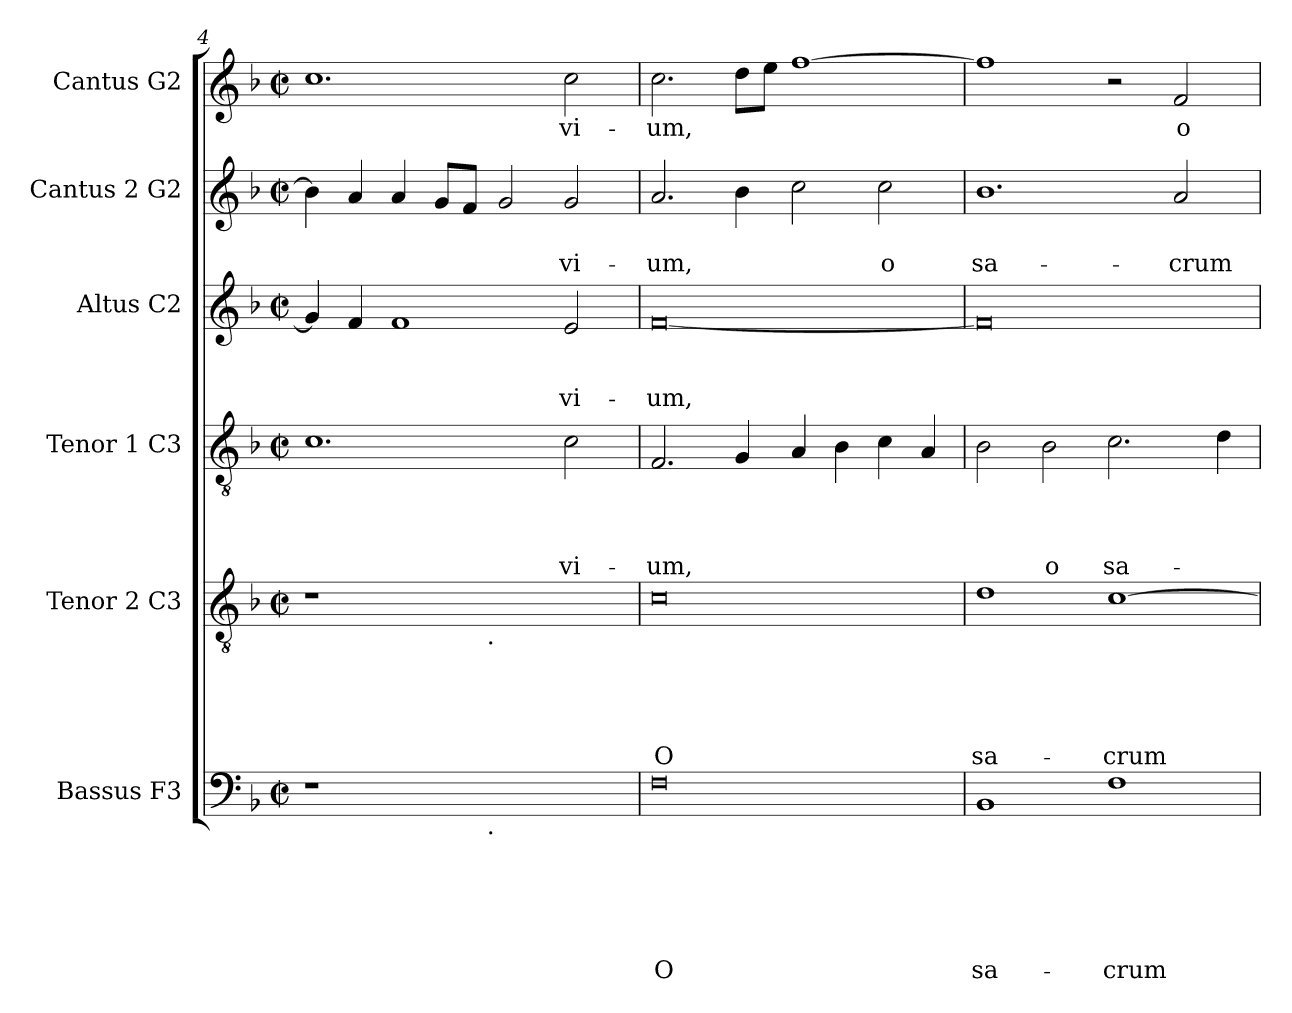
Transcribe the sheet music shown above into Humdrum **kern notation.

**kern	**text	**text	**text	**text	**text	**text	**kern	**text	**text	**text	**text	**text	**kern	**text	**text	**text	**text	**kern	**text	**text	**text	**kern	**text	**text	**kern	**text
*part6	*part6	*part6	*part6	*part6	*part6	*part6	*part5	*part5	*part5	*part5	*part5	*part5	*part4	*part4	*part4	*part4	*part4	*part3	*part3	*part3	*part3	*part2	*part2	*part2	*part1	*part1
*staff6	*staff6	*staff6	*staff6	*staff6	*staff6	*staff6	*staff5	*staff5	*staff5	*staff5	*staff5	*staff5	*staff4	*staff4	*staff4	*staff4	*staff4	*staff3	*staff3	*staff3	*staff3	*staff2	*staff2	*staff2	*staff1	*staff1
*I"Bassus F3	*	*	*	*	*	*	*I"Tenor 2 C3	*	*	*	*	*	*I"Tenor 1 C3	*	*	*	*	*I"Altus C2	*	*	*	*I"Cantus 2 G2	*	*	*I"Cantus G2	*
*clefF4	*	*	*	*	*	*	*clefGv2	*	*	*	*	*	*clefGv2	*	*	*	*	*clefG2	*	*	*	*clefG2	*	*	*clefG2	*
*k[b-]	*	*	*	*	*	*	*k[b-]	*	*	*	*	*	*k[b-]	*	*	*	*	*k[b-]	*	*	*	*k[b-]	*	*	*k[b-]	*
*F:	*	*	*	*	*	*	*F:	*	*	*	*	*	*F:	*	*	*	*	*F:	*	*	*	*F:	*	*	*F:	*
*M2/2	*	*	*	*	*	*	*M2/2	*	*	*	*	*	*M2/2	*	*	*	*	*M2/2	*	*	*	*M2/2	*	*	*M2/2	*
*met(c|)	*	*	*	*	*	*	*met(c|)	*	*	*	*	*	*met(c|)	*	*	*	*	*met(c|)	*	*	*	*met(c|)	*	*	*met(c|)	*
=4	=4	=4	=4	=4	=4	=4	=4	=4	=4	=4	=4	=4	=4	=4	=4	=4	=4	=4	=4	=4	=4	=4	=4	=4	=4	=4
*^	*	*	*	*	*	*	*^	*	*	*	*	*	*	*	*	*	*	*	*	*	*	*	*	*	*	*
1r	2ryy	.	.	.	.	.	.	1r	2ryy	.	.	.	.	.	1.c	.	.	.	.	4g/]	.	.	.	4b-\]	.	.	1.cc	.
.	.	.	.	.	.	.	.	.	.	.	.	.	.	.	.	.	.	.	.	4f/	.	.	.	4a/	.	.	.	.
.	4...ryy	.	.	.	.	.	.	.	4...ryy	.	.	.	.	.	.	.	.	.	.	1f	.	.	.	4a/	.	.	.	.
.	.	.	.	.	.	.	.	.	.	.	.	.	.	.	.	.	.	.	.	.	.	.	.	8g/L	.	.	.	.
.	.	.	.	.	.	.	.	.	.	.	.	.	.	.	.	.	.	.	.	.	.	.	.	8f/J	.	.	.	.
!	!	!	!	!	!	!	!	!	!LO:TX:b:t=.	!	!	!	!	!	!	!	!	!	!	!	!	!	!	!	!	!	!	!
!	!LO:TX:b:t=.	!	!	!	!	!	!	!	!	!	!	!	!	!	!	!	!	!	!	!	!	!	!	!	!	!	!	!
.	1ryy	.	.	.	.	.	.	.	1ryy	.	.	.	.	.	.	.	.	.	.	.	.	.	.	.	.	.	.	.
1ryy	.	.	.	.	.	.	.	1ryy	.	.	.	.	.	.	.	.	.	.	.	.	.	.	.	2g/	.	.	.	.
!	!	!	!	!	!	!	!	!	!	!	!	!	!	!	!	!	!	!	!LO:LY:b	!	!	!	!LO:LY:b	!	!	!LO:LY:b	!	!LO:LY:b
.	.	.	.	.	.	.	.	.	.	.	.	.	.	.	2c\	.	.	.	-vi-	2e/	.	.	-vi-	2g/	.	-vi-	2cc\	-vi-
.	32ryy	.	.	.	.	.	.	.	32ryy	.	.	.	.	.	.	.	.	.	.	.	.	.	.	.	.	.	.	.
=5	=5	=5	=5	=5	=5	=5	=5	=5	=5	=5	=5	=5	=5	=5	=5	=5	=5	=5	=5	=5	=5	=5	=5	=5	=5	=5	=5	=5
!	!	!	!	!	!	!	!LO:LY:b:rj	!	!	!	!	!	!	!LO:LY:b:rj	!	!	!	!	!LO:LY:b	!	!	!	!LO:LY:b	!	!	!LO:LY:b	!	!LO:LY:b
*v	*v	*	*	*	*	*	*	*	*	*	*	*	*	*	*	*	*	*	*	*	*	*	*	*	*	*	*	*
*	*	*	*	*	*	*	*v	*v	*	*	*	*	*	*	*	*	*	*	*	*	*	*	*	*	*	*	*
0F	.	.	.	.	.	O	0c	.	.	.	.	O	2.F/	.	.	.	-um,	[<0f	.	.	-um,	2.a/	.	-um,	2.cc\	-um,
.	.	.	.	.	.	.	.	.	.	.	.	.	4G/	.	.	.	.	.	.	.	.	4b-\	.	.	8dd\L	.
.	.	.	.	.	.	.	.	.	.	.	.	.	.	.	.	.	.	.	.	.	.	.	.	.	8ee\J	.
.	.	.	.	.	.	.	.	.	.	.	.	.	4A/	.	.	.	.	.	.	.	.	2cc\	.	.	[<1ff	.
.	.	.	.	.	.	.	.	.	.	.	.	.	4B-\	.	.	.	.	.	.	.	.	.	.	.	.	.
!	!	!	!	!	!	!	!	!	!	!	!	!	!	!	!	!	!	!	!	!	!	!	!	!LO:LY:b	!	!
.	.	.	.	.	.	.	.	.	.	.	.	.	4c\	.	.	.	.	.	.	.	.	2cc\	.	o	.	.
.	.	.	.	.	.	.	.	.	.	.	.	.	4A/	.	.	.	.	.	.	.	.	.	.	.	.	.
!!LO:LB:g=z
=6	=6	=6	=6	=6	=6	=6	=6	=6	=6	=6	=6	=6	=6	=6	=6	=6	=6	=6	=6	=6	=6	=6	=6	=6	=6	=6
!	!	!	!	!	!	!LO:LY:b	!	!	!	!	!	!LO:LY:b	!	!	!	!	!	!	!	!	!	!	!	!LO:LY:b	!	!
1BB-	.	.	.	.	.	sa-	1d	.	.	.	.	sa-	2B-\	.	.	.	.	0f]	.	.	.	1.b-	.	sa-	1ff]	.
!	!	!	!	!	!	!	!	!	!	!	!	!	!	!	!	!	!LO:LY:b	!	!	!	!	!	!	!	!	!
.	.	.	.	.	.	.	.	.	.	.	.	.	2B-\	.	.	.	o	.	.	.	.	.	.	.	.	.
!	!	!	!	!	!	!LO:LY:b	!	!	!	!	!	!LO:LY:b	!	!	!	!	!LO:LY:b	!	!	!	!	!	!	!	!	!
1F	.	.	.	.	.	-crum	[>1c	.	.	.	.	-crum	2.c\	.	.	.	sa-	.	.	.	.	.	.	.	2r	.
!	!	!	!	!	!	!	!	!	!	!	!	!	!	!	!	!	!	!	!	!	!	!	!	!LO:LY:b	!	!LO:LY:b
.	.	.	.	.	.	.	.	.	.	.	.	.	.	.	.	.	.	.	.	.	.	2a/	.	-crum	2f/	o
.	.	.	.	.	.	.	.	.	.	.	.	.	4d\	.	.	.	.	.	.	.	.	.	.	.	.	.
=	=	=	=	=	=	=	=	=	=	=	=	=	=	=	=	=	=	=	=	=	=	=	=	=	=	=
*-	*-	*-	*-	*-	*-	*-	*-	*-	*-	*-	*-	*-	*-	*-	*-	*-	*-	*-	*-	*-	*-	*-	*-	*-	*-	*-
